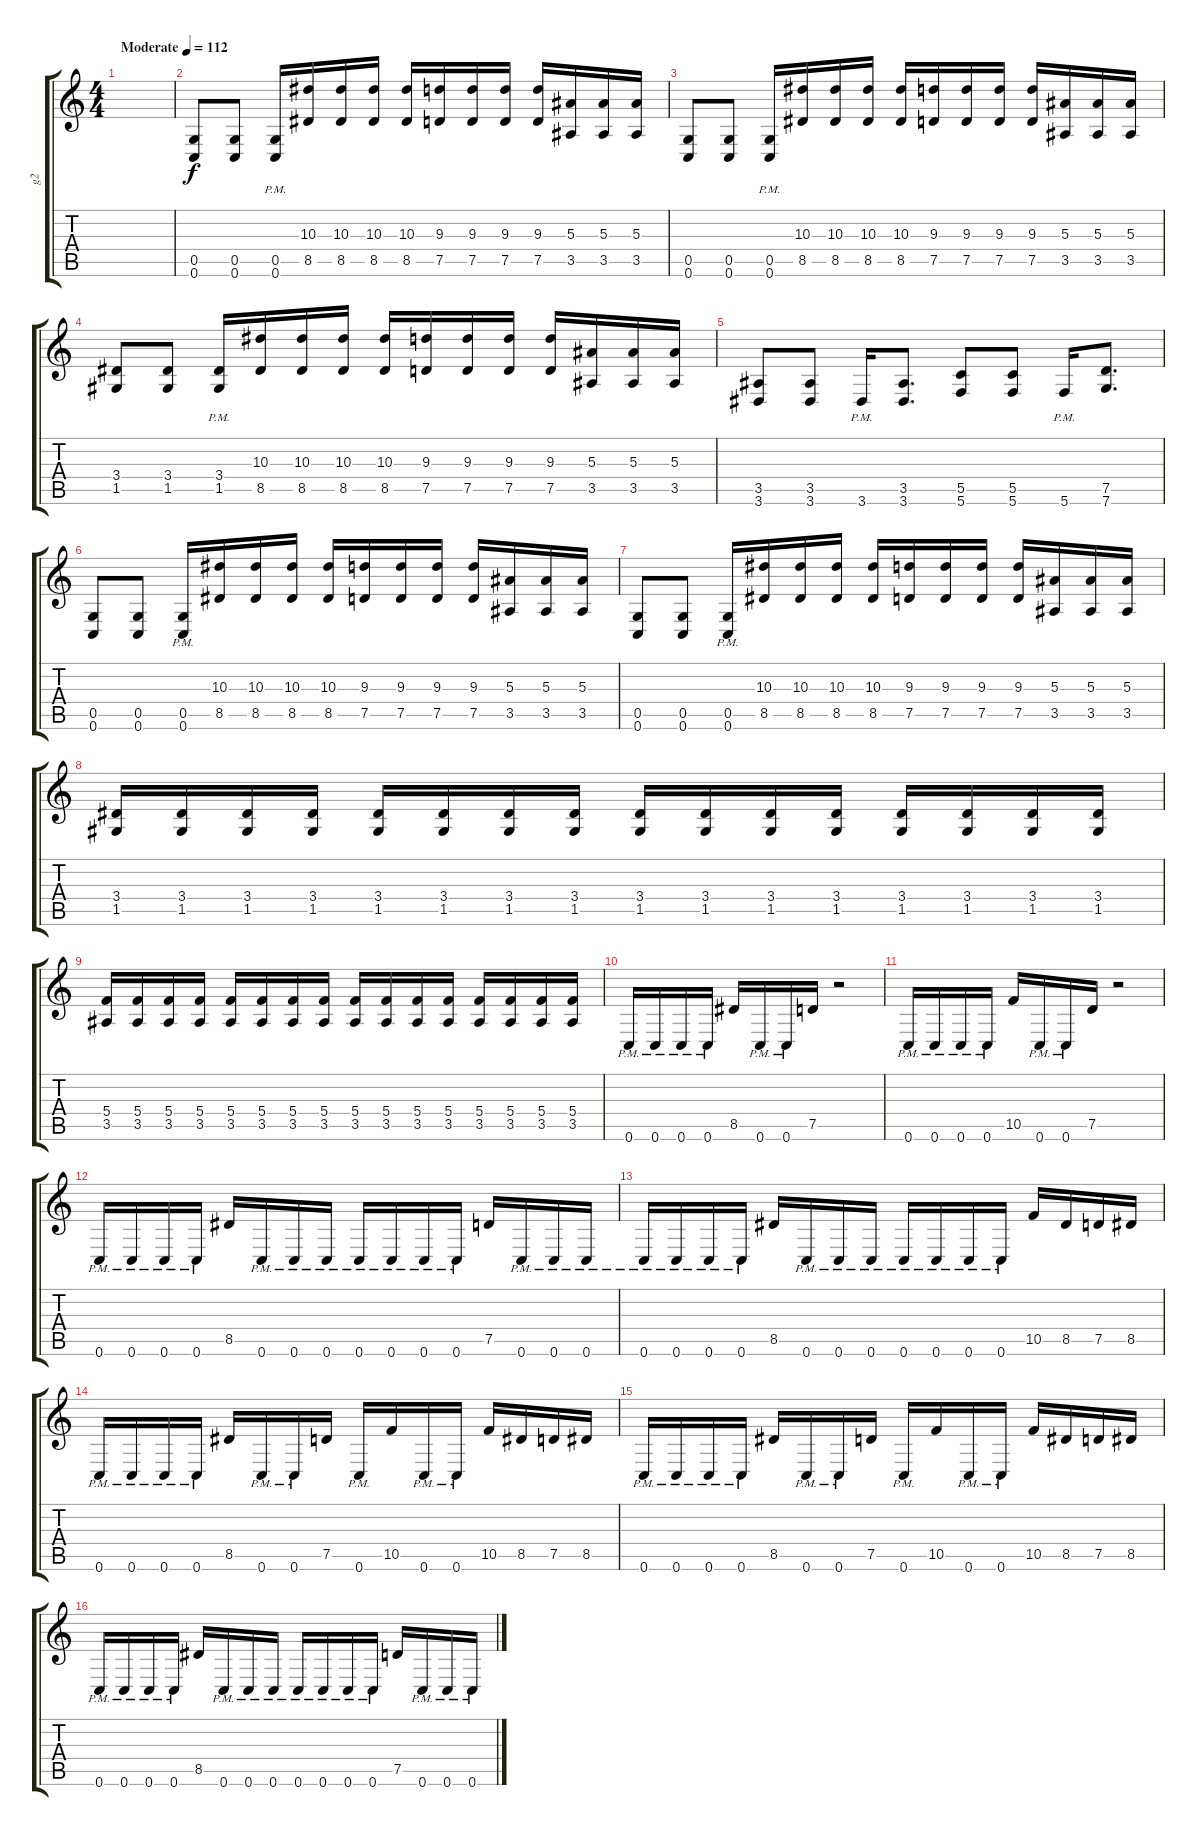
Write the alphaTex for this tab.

\track ("g2" "g2") {instrument distortionguitar}
\staff {score tabs}
\tuning (D4 A3 F3 C3 G2 C2) {hide}
\ts (4 4)
\tempo (112 "Moderate")
\clef g2
\ks c
|
(0.5 0.6).8 (0.5 0.6).8 (0.5{pm} 0.6{pm}).16 (10.3 8.5).16 (10.3 8.5).16 (10.3 8.5).16 (10.3 8.5).16 (9.3 7.5).16 (9.3 7.5).16 (9.3 7.5).16 (9.3 7.5).16 (5.3 3.5).16 (5.3 3.5).16 (5.3 3.5).16 |
(0.5 0.6).8 (0.5 0.6).8 (0.5{pm} 0.6{pm}).16 (10.3 8.5).16 (10.3 8.5).16 (10.3 8.5).16 (10.3 8.5).16 (9.3 7.5).16 (9.3 7.5).16 (9.3 7.5).16 (9.3 7.5).16 (5.3 3.5).16 (5.3 3.5).16 (5.3 3.5).16 |
(3.4 1.5).8 (3.4 1.5).8 (3.4{pm} 1.5{pm}).16 (10.3 8.5).16 (10.3 8.5).16 (10.3 8.5).16 (10.3 8.5).16 (9.3 7.5).16 (9.3 7.5).16 (9.3 7.5).16 (9.3 7.5).16 (5.3 3.5).16 (5.3 3.5).16 (5.3 3.5).16 |
(3.5 3.6).8 (3.5 3.6).8 3.6{pm}.16 (3.5 3.6).8{d} (5.5 5.6).8 (5.5 5.6).8 5.6{pm}.16 (7.5 7.6).8{d} |
(0.5 0.6).8 (0.5 0.6).8 (0.5{pm} 0.6{pm}).16 (10.3 8.5).16 (10.3 8.5).16 (10.3 8.5).16 (10.3 8.5).16 (9.3 7.5).16 (9.3 7.5).16 (9.3 7.5).16 (9.3 7.5).16 (5.3 3.5).16 (5.3 3.5).16 (5.3 3.5).16 |
(0.5 0.6).8 (0.5 0.6).8 (0.5{pm} 0.6{pm}).16 (10.3 8.5).16 (10.3 8.5).16 (10.3 8.5).16 (10.3 8.5).16 (9.3 7.5).16 (9.3 7.5).16 (9.3 7.5).16 (9.3 7.5).16 (5.3 3.5).16 (5.3 3.5).16 (5.3 3.5).16 |
(3.4 1.5).16 (3.4 1.5).16 (3.4 1.5).16 (3.4 1.5).16 (3.4 1.5).16 (3.4 1.5).16 (3.4 1.5).16 (3.4 1.5).16 (3.4 1.5).16 (3.4 1.5).16 (3.4 1.5).16 (3.4 1.5).16 (3.4 1.5).16 (3.4 1.5).16 (3.4 1.5).16 (3.4 1.5).16 |
(5.4 3.5).16 (5.4 3.5).16 (5.4 3.5).16 (5.4 3.5).16 (5.4 3.5).16 (5.4 3.5).16 (5.4 3.5).16 (5.4 3.5).16 (5.4 3.5).16 (5.4 3.5).16 (5.4 3.5).16 (5.4 3.5).16 (5.4 3.5).16 (5.4 3.5).16 (5.4 3.5).16 (5.4 3.5).16 |
0.6{pm}.16 0.6{pm}.16 0.6{pm}.16 0.6{pm}.16 8.5.16 0.6{pm}.16 0.6{pm}.16 7.5.16 r.2 |
0.6{pm}.16 0.6{pm}.16 0.6{pm}.16 0.6{pm}.16 10.5.16 0.6{pm}.16 0.6{pm}.16 7.5.16 r.2 |
0.6{pm}.16 0.6{pm}.16 0.6{pm}.16 0.6{pm}.16 8.5.16 0.6{pm}.16 0.6{pm}.16 0.6{pm}.16 0.6{pm}.16 0.6{pm}.16 0.6{pm}.16 0.6{pm}.16 7.5.16 0.6{pm}.16 0.6{pm}.16 0.6{pm}.16 |
0.6{pm}.16 0.6{pm}.16 0.6{pm}.16 0.6{pm}.16 8.5.16 0.6{pm}.16 0.6{pm}.16 0.6{pm}.16 0.6{pm}.16 0.6{pm}.16 0.6{pm}.16 0.6{pm}.16 10.5.16 8.5.16 7.5.16 8.5.16 |
0.6{pm}.16 0.6{pm}.16 0.6{pm}.16 0.6{pm}.16 8.5.16 0.6{pm}.16 0.6{pm}.16 7.5.16 0.6{pm}.16 10.5.16 0.6{pm}.16 0.6{pm}.16 10.5.16 8.5.16 7.5.16 8.5.16 |
0.6{pm}.16 0.6{pm}.16 0.6{pm}.16 0.6{pm}.16 8.5.16 0.6{pm}.16 0.6{pm}.16 7.5.16 0.6{pm}.16 10.5.16 0.6{pm}.16 0.6{pm}.16 10.5.16 8.5.16 7.5.16 8.5.16 |
0.6{pm}.16 0.6{pm}.16 0.6{pm}.16 0.6{pm}.16 8.5.16 0.6{pm}.16 0.6{pm}.16 0.6{pm}.16 0.6{pm}.16 0.6{pm}.16 0.6{pm}.16 0.6{pm}.16 7.5.16 0.6{pm}.16 0.6{pm}.16 0.6{pm}.16
